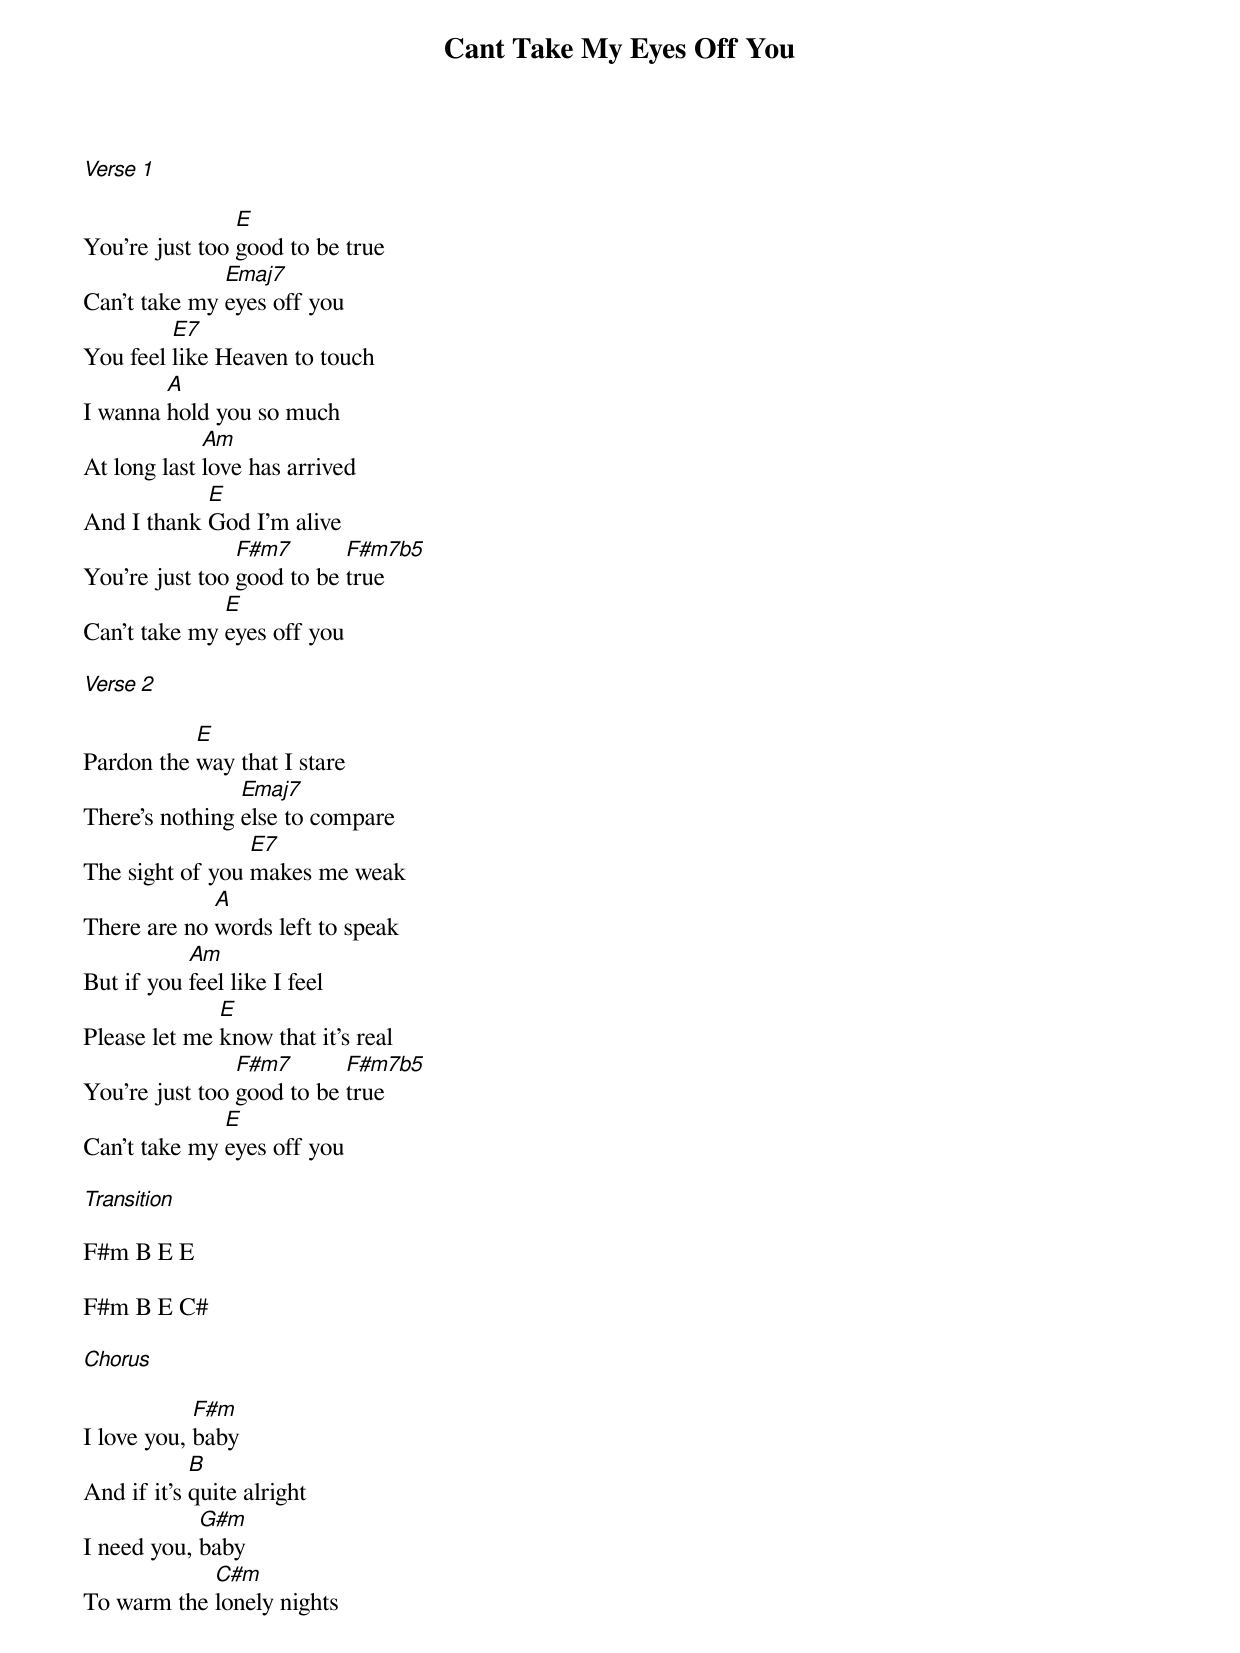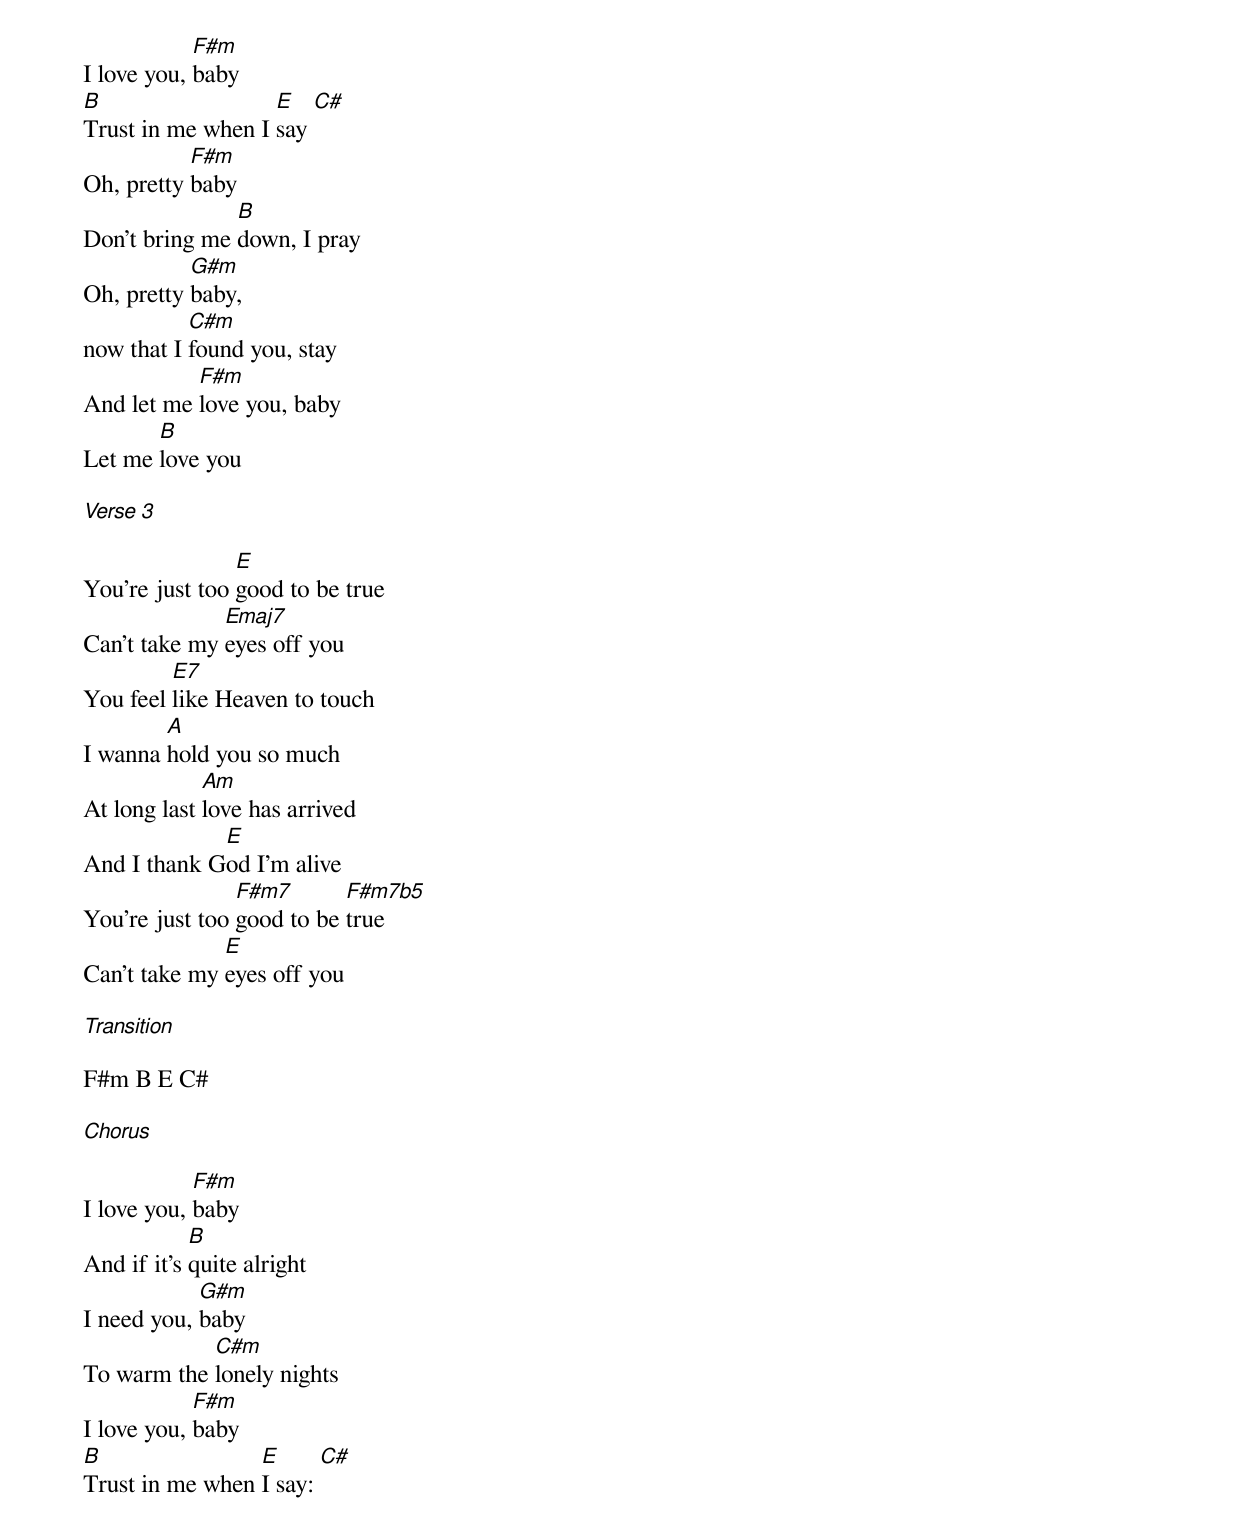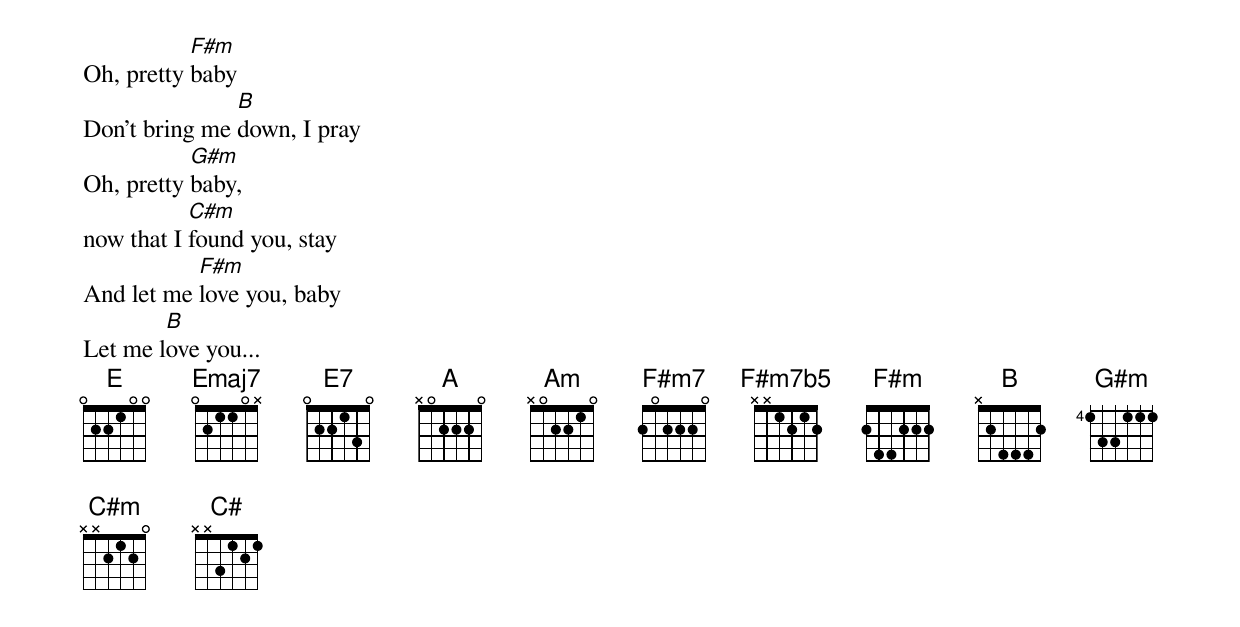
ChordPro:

{title: Cant Take My Eyes Off You}
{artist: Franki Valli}
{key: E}
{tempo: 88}


[Verse 1]

You're just too [E]good to be true
Can't take my [Emaj7]eyes off you
You feel [E7]like Heaven to touch
I wanna [A]hold you so much
At long last [Am]love has arrived
And I thank [E]God I'm alive
You're just too [F#m7]good to be [F#m7b5]true
Can't take my [E]eyes off you

[Verse 2]

Pardon the [E]way that I stare
There's nothing [Emaj7]else to compare
The sight of you [E7]makes me weak
There are no [A]words left to speak
But if you [Am]feel like I feel
Please let me [E]know that it's real
You're just too [F#m7]good to be [F#m7b5]true
Can't take my [E]eyes off you

[Transition]

F#m B E E

F#m B E C#

[Chorus]

I love you, [F#m]baby
And if it's [B]quite alright
I need you, [G#m]baby
To warm the [C#m]lonely nights
I love you, [F#m]baby
[B]Trust in me when I [E]say [C#]
Oh, pretty [F#m]baby
Don't bring me [B]down, I pray
Oh, pretty [G#m]baby,
now that I [C#m]found you, stay
And let me [F#m]love you, baby
Let me [B]love you

[Verse 3]

You're just too [E]good to be true
Can't take my [Emaj7]eyes off you
You feel [E7]like Heaven to touch
I wanna [A]hold you so much
At long last [Am]love has arrived
And I thank G[E]od I'm alive
You're just too [F#m7]good to be [F#m7b5]true
Can't take my [E]eyes off you

[Transition]

F#m B E C#

[Chorus]

I love you, [F#m]baby
And if it's [B]quite alright
I need you, [G#m]baby
To warm the [C#m]lonely nights
I love you, [F#m]baby
[B]Trust in me when [E]I say: [C#]
Oh, pretty [F#m]baby
Don't bring me [B]down, I pray
Oh, pretty [G#m]baby,
now that I [C#m]found you, stay
And let me [F#m]love you, baby
Let me l[B]ove you...
